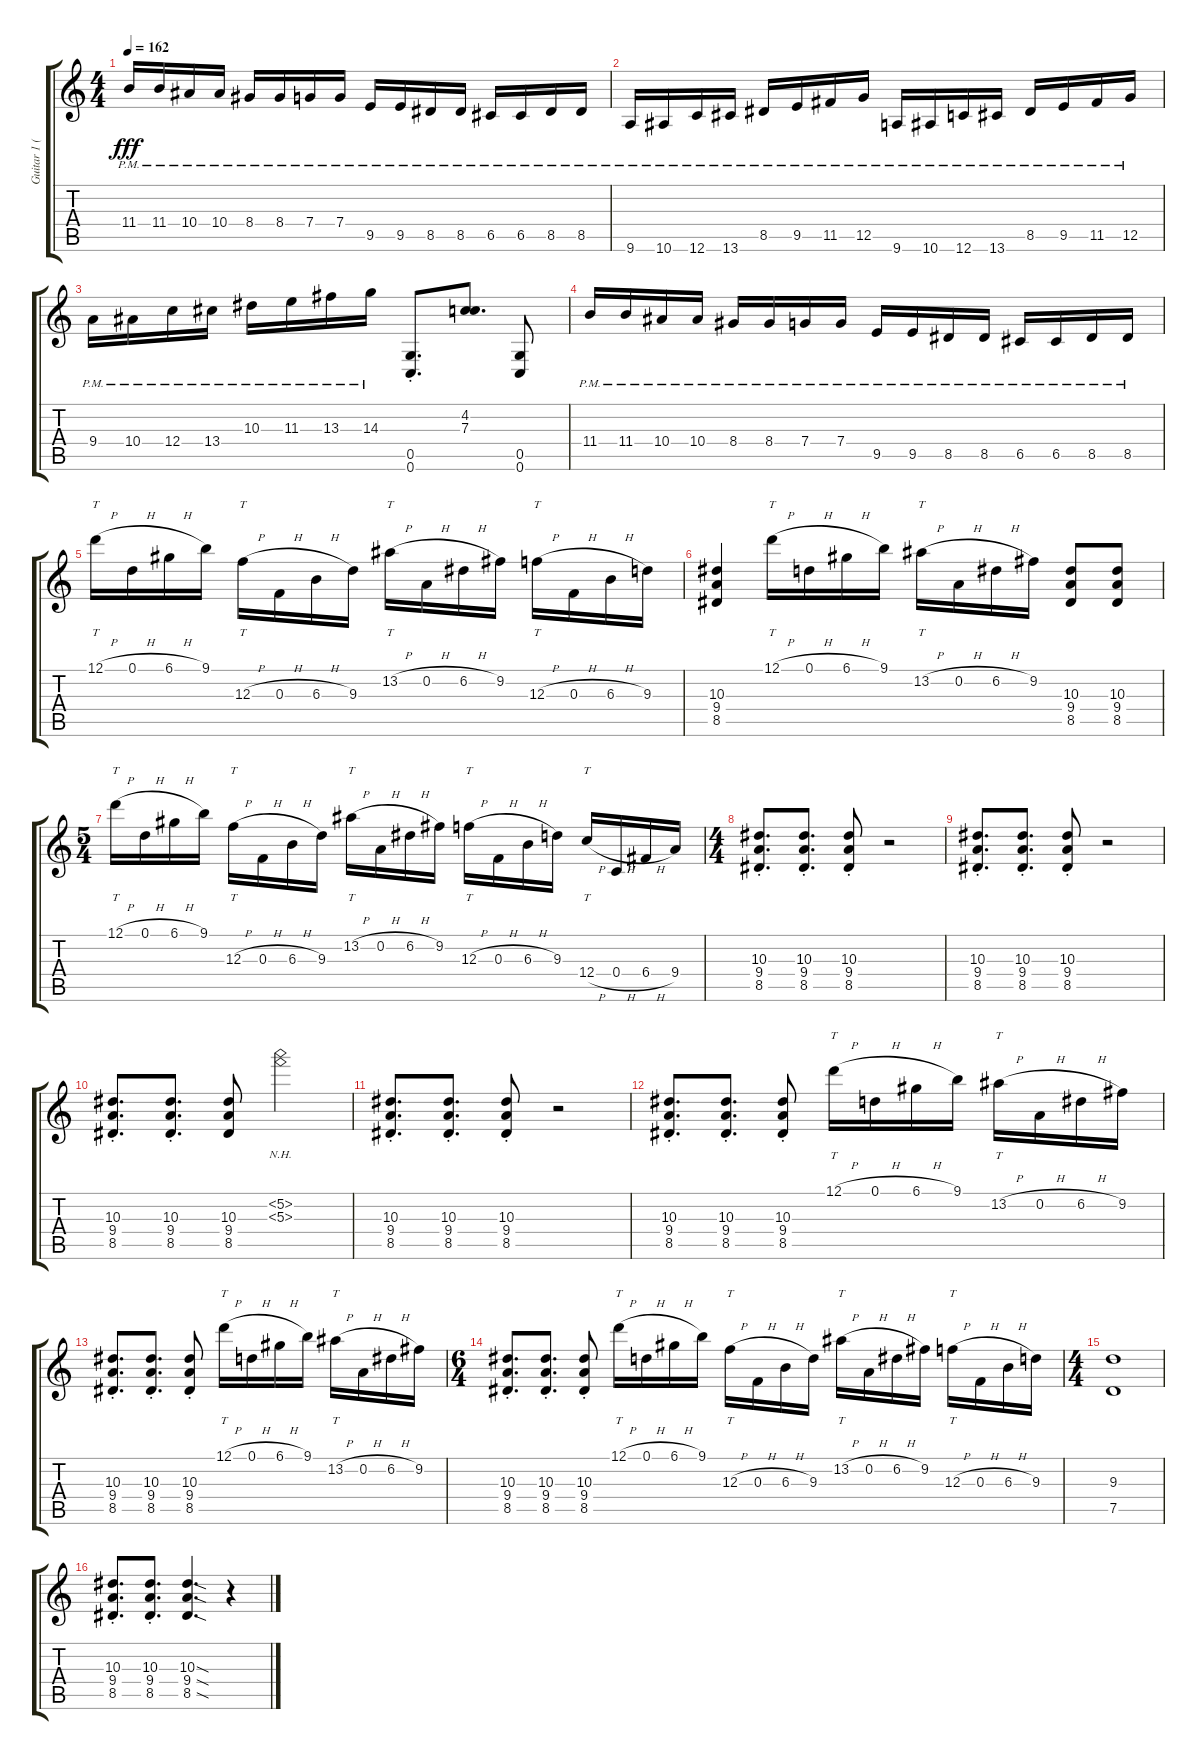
\track ("Guitar 1 (Left)" "Guitar 1 (") {instrument distortionguitar}
\staff {score tabs}
\tuning (D4 A3 F3 C3 G2 C2) {hide}
\ts (4 4)
\tempo 162
\clef g2
\ks c
11.4{pm}.16{dy fff} 11.4{pm}.16 10.4{pm}.16 10.4{pm}.16 8.4{pm}.16 8.4{pm}.16 7.4{pm}.16 7.4{pm}.16 9.5{pm}.16 9.5{pm}.16 8.5{pm}.16 8.5{pm}.16 6.5{pm}.16 6.5{pm}.16 8.5{pm}.16 8.5{pm}.16 |
9.6{pm}.16 10.6{pm}.16 12.6{pm}.16 13.6{pm}.16 8.5{pm}.16 9.5{pm}.16 11.5{pm}.16 12.5{pm}.16 9.6{pm}.16 10.6{pm}.16 12.6{pm}.16 13.6{pm}.16 8.5{pm}.16 9.5{pm}.16 11.5{pm}.16 12.5{pm}.16 |
9.4{pm}.16 10.4{pm}.16 12.4{pm}.16 13.4{pm}.16 10.3{pm}.16 11.3{pm}.16 13.3{pm}.16 14.3{pm}.16 (0.5{st} 0.6{st}).8{d} (4.2 7.3).8{d} (0.5 0.6).8 |
11.4{pm}.16 11.4{pm}.16 10.4{pm}.16 10.4{pm}.16 8.4{pm}.16 8.4{pm}.16 7.4{pm}.16 7.4{pm}.16 9.5{pm}.16 9.5{pm}.16 8.5{pm}.16 8.5{pm}.16 6.5{pm}.16 6.5{pm}.16 8.5{pm}.16 8.5{pm}.16 |
12.1{h}.16{tt} 0.1{h}.16 6.1{h}.16 9.1.16 12.3{h}.16{tt} 0.3{h}.16 6.3{h}.16 9.3.16 13.2{h}.16{tt} 0.2{h}.16 6.2{h}.16 9.2.16 12.3{h}.16{tt} 0.3{h}.16 6.3{h}.16 9.3.16 |
(10.3 9.4 8.5).4 12.1{h}.16{tt} 0.1{h}.16 6.1{h}.16 9.1.16 13.2{h}.16{tt} 0.2{h}.16 6.2{h}.16 9.2.16 (10.3 9.4 8.5).8 (10.3 9.4 8.5).8 |
\ts (5 4)
12.1{h}.16{tt} 0.1{h}.16 6.1{h}.16 9.1.16 12.3{h}.16{tt} 0.3{h}.16 6.3{h}.16 9.3.16 13.2{h}.16{tt} 0.2{h}.16 6.2{h}.16 9.2.16 12.3{h}.16{tt} 0.3{h}.16 6.3{h}.16 9.3.16 12.4{h}.16{tt} 0.4{h}.16 6.4{h}.16 9.4.16 |
\ts (4 4)
(10.3{st} 9.4{st} 8.5{st}).8{d} (10.3{st} 9.4{st} 8.5{st}).8{d} (10.3{st} 9.4{st} 8.5{st}).8 r.2 |
(10.3{st} 9.4{st} 8.5{st}).8{d} (10.3{st} 9.4{st} 8.5{st}).8{d} (10.3{st} 9.4{st} 8.5{st}).8 r.2 |
(10.3{st} 9.4{st} 8.5{st}).8{d} (10.3{st} 9.4{st} 8.5{st}).8{d} (10.3 9.4 8.5).8 (5.2{nh} 5.3{nh}).2 |
(10.3{st} 9.4{st} 8.5{st}).8{d} (10.3{st} 9.4{st} 8.5{st}).8{d} (10.3{st} 9.4{st} 8.5{st}).8 r.2 |
(10.3{st} 9.4{st} 8.5{st}).8{d} (10.3{st} 9.4{st} 8.5{st}).8{d} (10.3{st} 9.4{st} 8.5{st}).8 12.1{h}.16{tt} 0.1{h}.16 6.1{h}.16 9.1.16 13.2{h}.16{tt} 0.2{h}.16 6.2{h}.16 9.2.16 |
(10.3{st} 9.4{st} 8.5{st}).8{d} (10.3{st} 9.4{st} 8.5{st}).8{d} (10.3{st} 9.4{st} 8.5{st}).8 12.1{h}.16{tt} 0.1{h}.16 6.1{h}.16 9.1.16 13.2{h}.16{tt} 0.2{h}.16 6.2{h}.16 9.2.16 |
\ts (6 4)
(10.3{st} 9.4{st} 8.5{st}).8{d} (10.3{st} 9.4{st} 8.5{st}).8{d} (10.3{st} 9.4{st} 8.5{st}).8 12.1{h}.16{tt} 0.1{h}.16 6.1{h}.16 9.1.16 12.3{h}.16{tt} 0.3{h}.16 6.3{h}.16 9.3.16 13.2{h}.16{tt} 0.2{h}.16 6.2{h}.16 9.2.16 12.3{h}.16{tt} 0.3{h}.16 6.3{h}.16 9.3.16 |
\ts (4 4)
(9.3 7.5).1 |
(10.3{st} 9.4{st} 8.5{st}).8{d} (10.3{st} 9.4{st} 8.5{st}).8{d} (10.3{sod} 9.4{sod} 8.5{sod}).4{d} r.4
